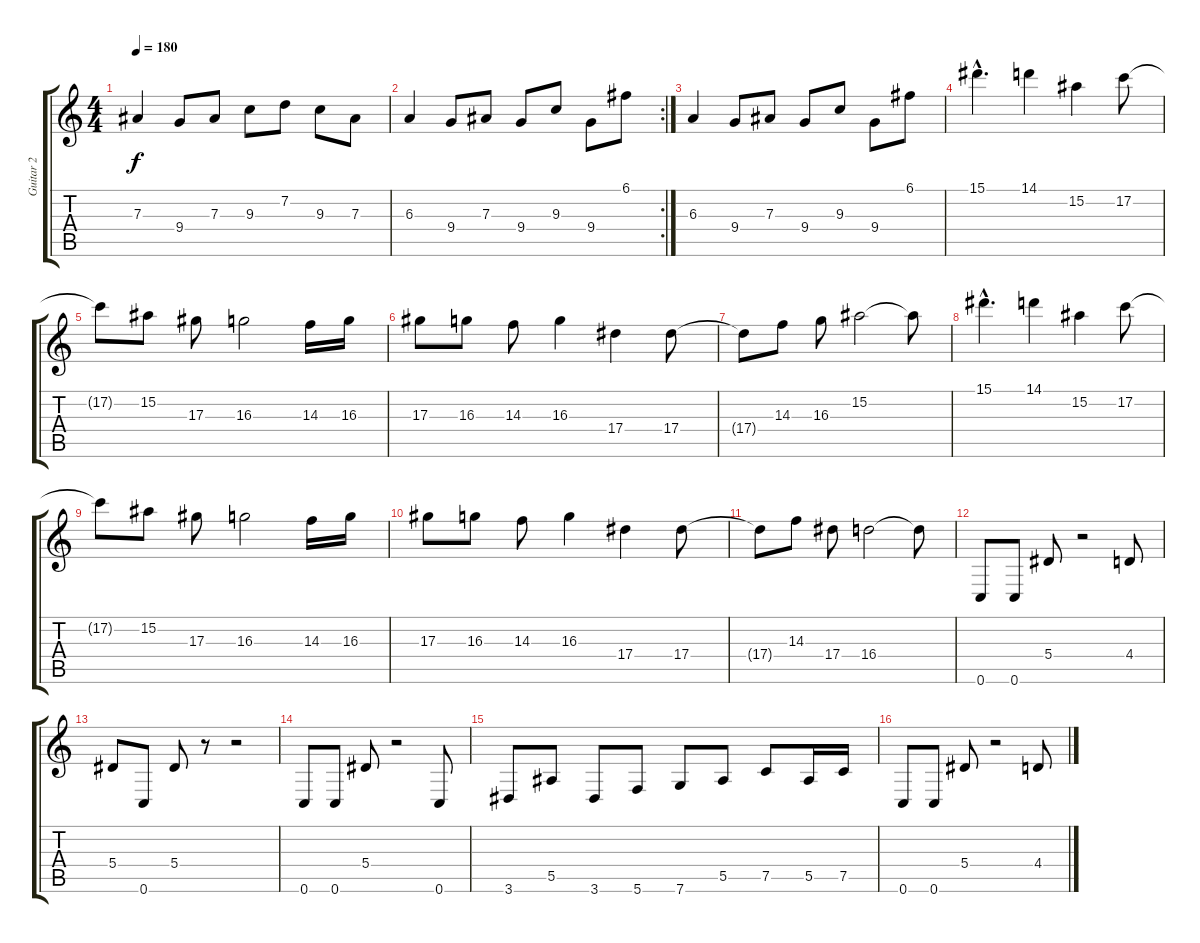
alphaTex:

\track ("Guitar 2" "Guitar 2") {instrument overdrivenguitar}
\staff {score tabs}
\tuning (C4 G3 Eb3 Bb2 F2 C2) {hide}
\ts (4 4)
\tempo 180
\clef g2
\ks c
7.3.4{dy f} 9.4.8 7.3.8 9.3.8 7.2.8 9.3.8 7.3.8 |
\rc 2
6.3.4 9.4.8 7.3.8 9.4.8 9.3.8 9.4.8 6.1.8 |
6.3.4 9.4.8 7.3.8 9.4.8 9.3.8 9.4.8 6.1.8 |
15.1{hac}.4{d} 14.1.4 15.2.4 17.2.8 |
17.2{t}.8 15.2.8 17.3.8 16.3.2 14.3.16 16.3.16 |
17.3.8 16.3.8 14.3.8 16.3.4 17.4.4 17.4.8 |
17.4{t}.8 14.3.8 16.3.8 15.2.2 15.2{t}.8 |
15.1{hac}.4{d} 14.1.4 15.2.4 17.2.8 |
17.2{t}.8 15.2.8 17.3.8 16.3.2 14.3.16 16.3.16 |
17.3.8 16.3.8 14.3.8 16.3.4 17.4.4 17.4.8 |
17.4{t}.8 14.3.8 17.4.8 16.4.2 16.4{t}.8 |
0.6.8 0.6.8 5.4.8 r.2 4.4.8 |
5.4.8 0.6.8 5.4.8 r.8 r.2 |
0.6.8 0.6.8 5.4.8 r.2 0.6.8 |
3.6.8 5.5.8 3.6.8 5.6.8 7.6.8 5.5.8 7.5.8 5.5.16 7.5.16 |
0.6.8 0.6.8 5.4.8 r.2 4.4.8
